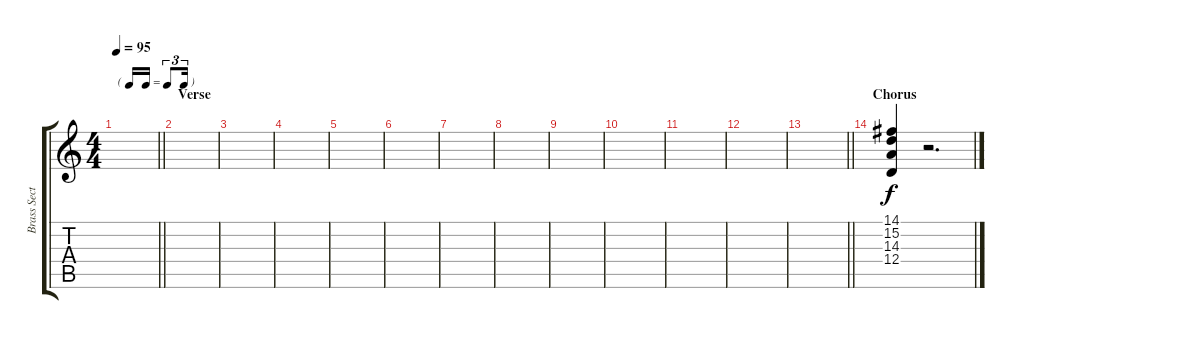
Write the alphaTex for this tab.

\track ("Brass Section" "Brass Sect") {instrument brasssection}
\staff {score tabs}
\tuning (E4 B3 G3 D3 A2 E2) {hide}
\ts (4 4)
\tf triplet16th
\tempo 95
\clef g2
\barLineRight lightlight
\ks c
|
\section ("" "Verse")
|
|
|
|
|
|
|
|
|
|
|
\barLineRight lightlight
|
\section ("" "Chorus")
(14.1 15.2 14.3 12.4).4 r.2{d}
